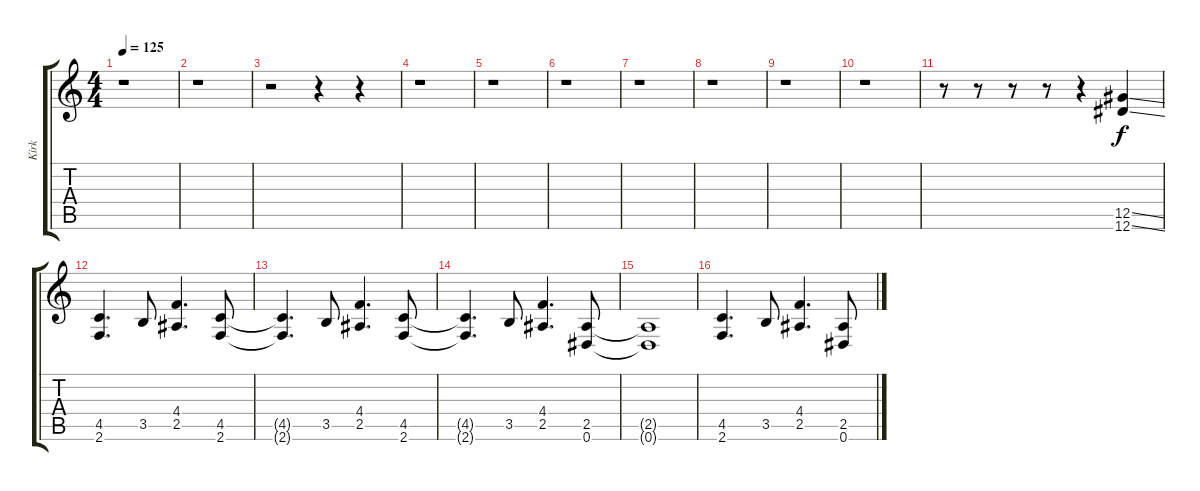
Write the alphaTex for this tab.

\track ("Kirk" "Kirk") {instrument distortionguitar}
\staff {score tabs}
\tuning (Eb4 Bb3 Gb3 Db3 Ab2 Eb2) {hide}
\ts (4 4)
\tempo 125
\clef g2
\ks c
r.1{dy f} |
r.1 |
r.2 r.4 r.4 |
r.1 |
r.1 |
r.1 |
r.1 |
r.1 |
r.1 |
r.1 |
r.8 r.8 r.8 r.8 r.4 (12.5{ss} 12.6{ss}).4 |
(4.5 2.6).4{d} 3.5.8 (4.4 2.5).4{d} (4.5 2.6).8 |
(4.5{t} 2.6{t}).4{d} 3.5.8 (4.4 2.5).4{d} (4.5 2.6).8 |
(4.5{t} 2.6{t}).4{d} 3.5.8 (4.4 2.5).4{d} (2.5 0.6).8 |
(2.5{t} 0.6{t}).1 |
(4.5 2.6).4{d} 3.5.8 (4.4 2.5).4{d} (2.5 0.6).8
